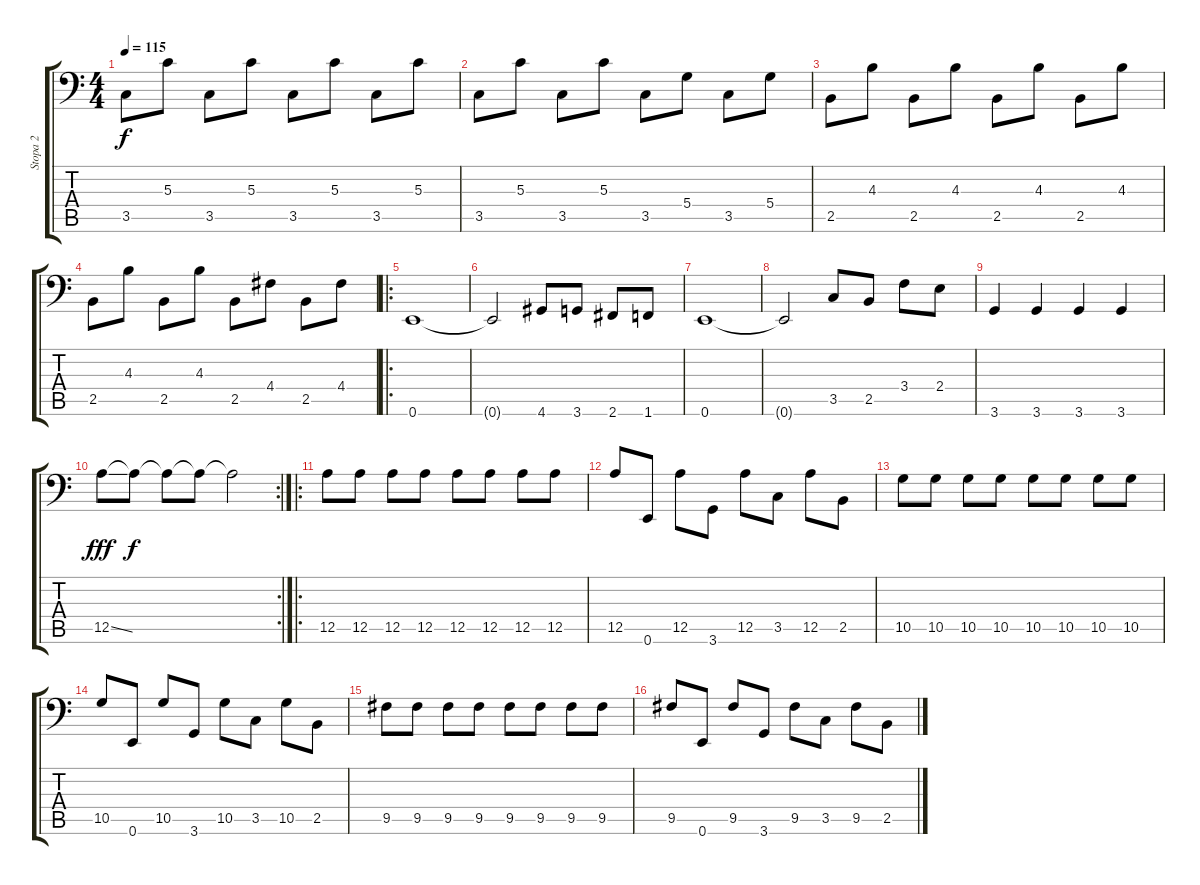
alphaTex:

\track ("Stopa 2" "Stopa 2") {instrument electricbasspick}
\staff {score tabs}
\tuning (E3 B2 G2 D2 A1 E1) {hide}
\ts (4 4)
\tempo 115
\clef f4
\ks c
3.5.8{dy f} 5.3.8 3.5.8 5.3.8 3.5.8 5.3.8 3.5.8 5.3.8 |
3.5.8 5.3.8 3.5.8 5.3.8 3.5.8 5.4.8 3.5.8 5.4.8 |
2.5.8 4.3.8 2.5.8 4.3.8 2.5.8 4.3.8 2.5.8 4.3.8 |
2.5.8 4.3.8 2.5.8 4.3.8 2.5.8 4.4.8 2.5.8 4.4.8 |
\ro
0.6.1 |
0.6{t}.2 4.6.8 3.6.8 2.6.8 1.6.8 |
0.6.1 |
0.6{t}.2 3.5.8 2.5.8 3.4.8 2.4.8 |
3.6.4 3.6.4 3.6.4 3.6.4 |
\rc 2
12.5{ss}.8{dy fff} 12.5{t}.8{dy f} 12.5{t}.8 12.5{t}.8 12.5{t}.2 |
\ro
12.5.8{instrument electricbassfinger} 12.5.8 12.5.8 12.5.8 12.5.8 12.5.8 12.5.8 12.5.8 |
12.5.8 0.6.8 12.5.8 3.6.8 12.5.8 3.5.8 12.5.8 2.5.8 |
10.5.8{instrument electricbassfinger} 10.5.8 10.5.8 10.5.8 10.5.8 10.5.8 10.5.8 10.5.8 |
10.5.8 0.6.8 10.5.8 3.6.8 10.5.8 3.5.8 10.5.8 2.5.8 |
9.5.8{instrument electricbassfinger} 9.5.8 9.5.8 9.5.8 9.5.8 9.5.8 9.5.8 9.5.8 |
9.5.8 0.6.8 9.5.8 3.6.8 9.5.8 3.5.8 9.5.8 2.5.8
